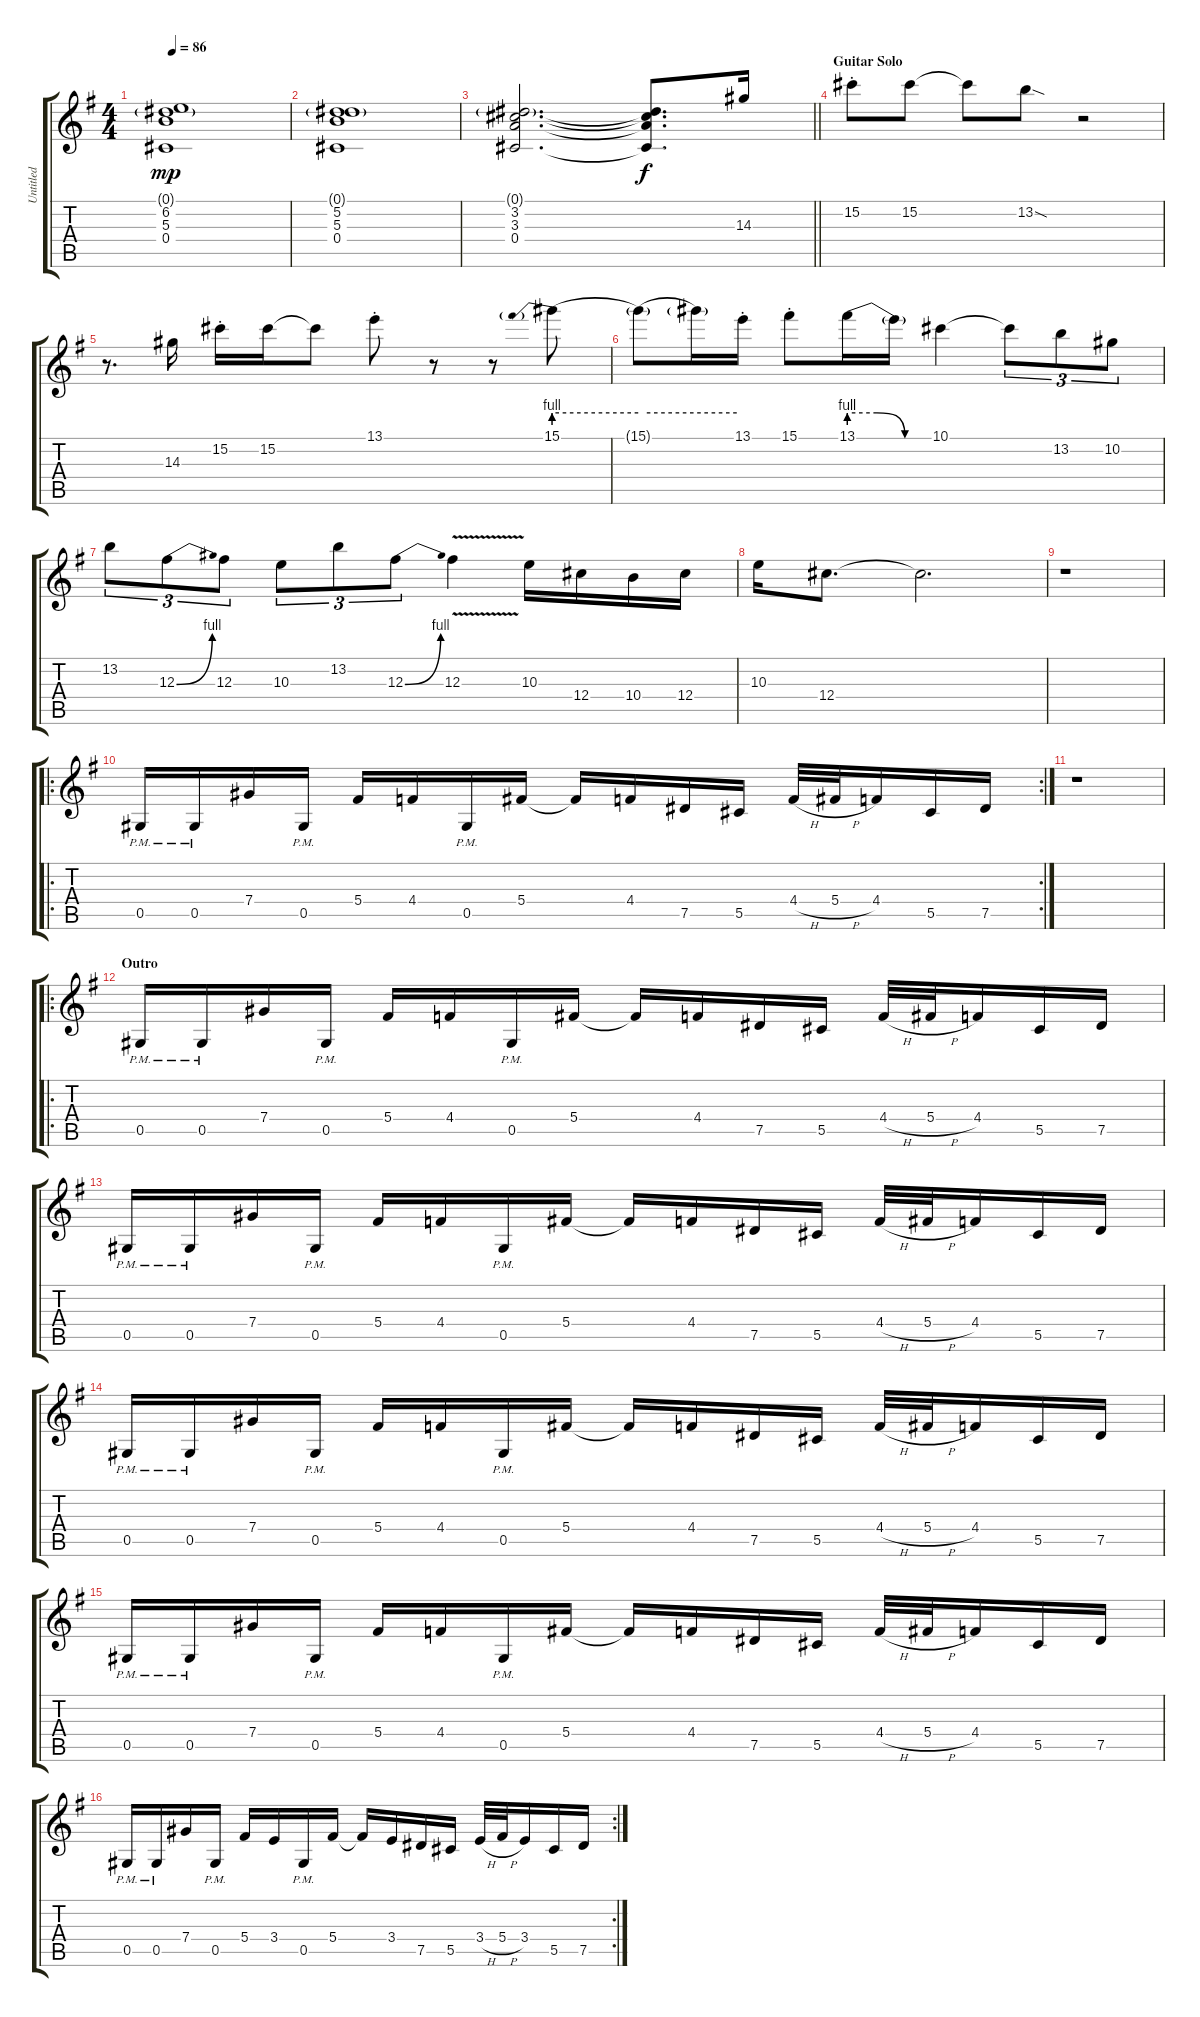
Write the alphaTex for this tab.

\track ("Untitled" "Untitled") {instrument distortionguitar}
\staff {score tabs}
\tuning (Eb4 Bb3 Gb3 Db3 Ab2 Eb2) {hide}
\ts (4 4)
\tempo 86
\clef g2
\ks g
(0.1{g} 6.2 5.3 0.4).1{dy mp} |
(0.1{g} 5.2 5.3 0.4).1 |
\barLineRight lightlight
(0.1{g} 3.2 3.3 0.4).2{d} (0.1{t} 3.2{t} 3.3{t} 0.4{t}).8{d dy f} 14.3.16 |
\section ("" "Guitar Solo")
15.2{st}.8 15.2.8 15.2{t}.8 13.2{sod}.8 r.2 |
r.8{d} 14.3.16 15.2{st}.16 15.2.16 15.2{t}.8 13.1{st}.8 r.8 r.8 15.1{be (prebend 0 4 60 4)}.8 |
15.1{be (hold 0 4 60 4) t}.8 15.1{t}.16 13.1{st}.16 15.1{st}.8 13.1{be (custom 0 4 20 4 40 0 60 0)}.16 13.1{t}.16 10.1.4 10.1{t}.8{tu (3 2)} 13.2.8{tu (3 2)} 10.2.8{tu (3 2)} |
13.2.8{tu (3 2)} 12.3{be (bend 0 0 60 4)}.8{tu (3 2)} 12.3.8{tu (3 2)} 10.3.8{tu (3 2)} 13.2.8{tu (3 2)} 12.3{be (bend 0 0 60 4)}.8{tu (3 2)} 12.3{v}.4 10.3.16 12.4.16 10.4.16 12.4.16 |
10.3.16 12.4.8{d} 12.4{t}.2{d} |
r.1 |
\ro
\rc 2
0.5{pm}.16 0.5{pm}.16 7.4.16 0.5{pm}.16 5.4.16 4.4.16 0.5{pm}.16 5.4.16 5.4{t}.16 4.4.16 7.5.16 5.5.16 4.4{h}.32 5.4{h}.32 4.4.16 5.5.16 7.5.16 |
r.1 |
\ro
\section ("" "Outro")
0.5{pm}.16 0.5{pm}.16 7.4.16 0.5{pm}.16 5.4.16 4.4.16 0.5{pm}.16 5.4.16 5.4{t}.16 4.4.16 7.5.16 5.5.16 4.4{h}.32 5.4{h}.32 4.4.16 5.5.16 7.5.16 |
0.5{pm}.16 0.5{pm}.16 7.4.16 0.5{pm}.16 5.4.16 4.4.16 0.5{pm}.16 5.4.16 5.4{t}.16 4.4.16 7.5.16 5.5.16 4.4{h}.32 5.4{h}.32 4.4.16 5.5.16 7.5.16 |
0.5{pm}.16 0.5{pm}.16 7.4.16 0.5{pm}.16 5.4.16 4.4.16 0.5{pm}.16 5.4.16 5.4{t}.16 4.4.16 7.5.16 5.5.16 4.4{h}.32 5.4{h}.32 4.4.16 5.5.16 7.5.16 |
0.5{pm}.16 0.5{pm}.16 7.4.16 0.5{pm}.16 5.4.16 4.4.16 0.5{pm}.16 5.4.16 5.4{t}.16 4.4.16 7.5.16 5.5.16 4.4{h}.32 5.4{h}.32 4.4.16 5.5.16 7.5.16 |
\rc 2
0.5{pm}.16 0.5{pm}.16 7.4.16 0.5{pm}.16 5.4.16 3.4.16 0.5{pm}.16 5.4.16 5.4{t}.16 3.4.16 7.5.16 5.5.16 3.4{h}.32 5.4{h}.32 3.4.16 5.5.16 7.5.16
